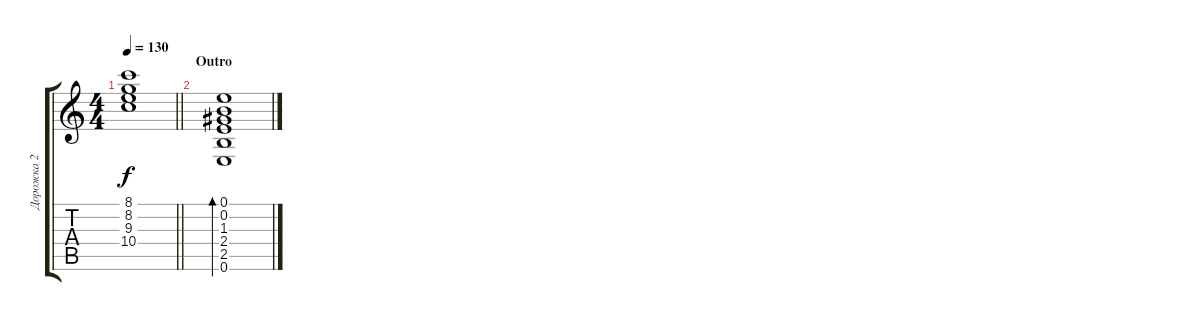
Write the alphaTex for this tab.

\track ("Дорожка 2" "Дорожка 2") {instrument acousticguitarsteel}
\staff {score tabs}
\tuning (E4 B3 G3 D3 A2 E2) {hide}
\ts (4 4)
\tempo 130
\clef g2
\barLineRight lightlight
\ks c
(8.1{t} 8.2{t} 9.3{t} 10.4{t}).1{dy f} |
\section ("" "Outro")
(0.1 0.2 1.3 2.4 2.5 0.6).1{bd 240}
